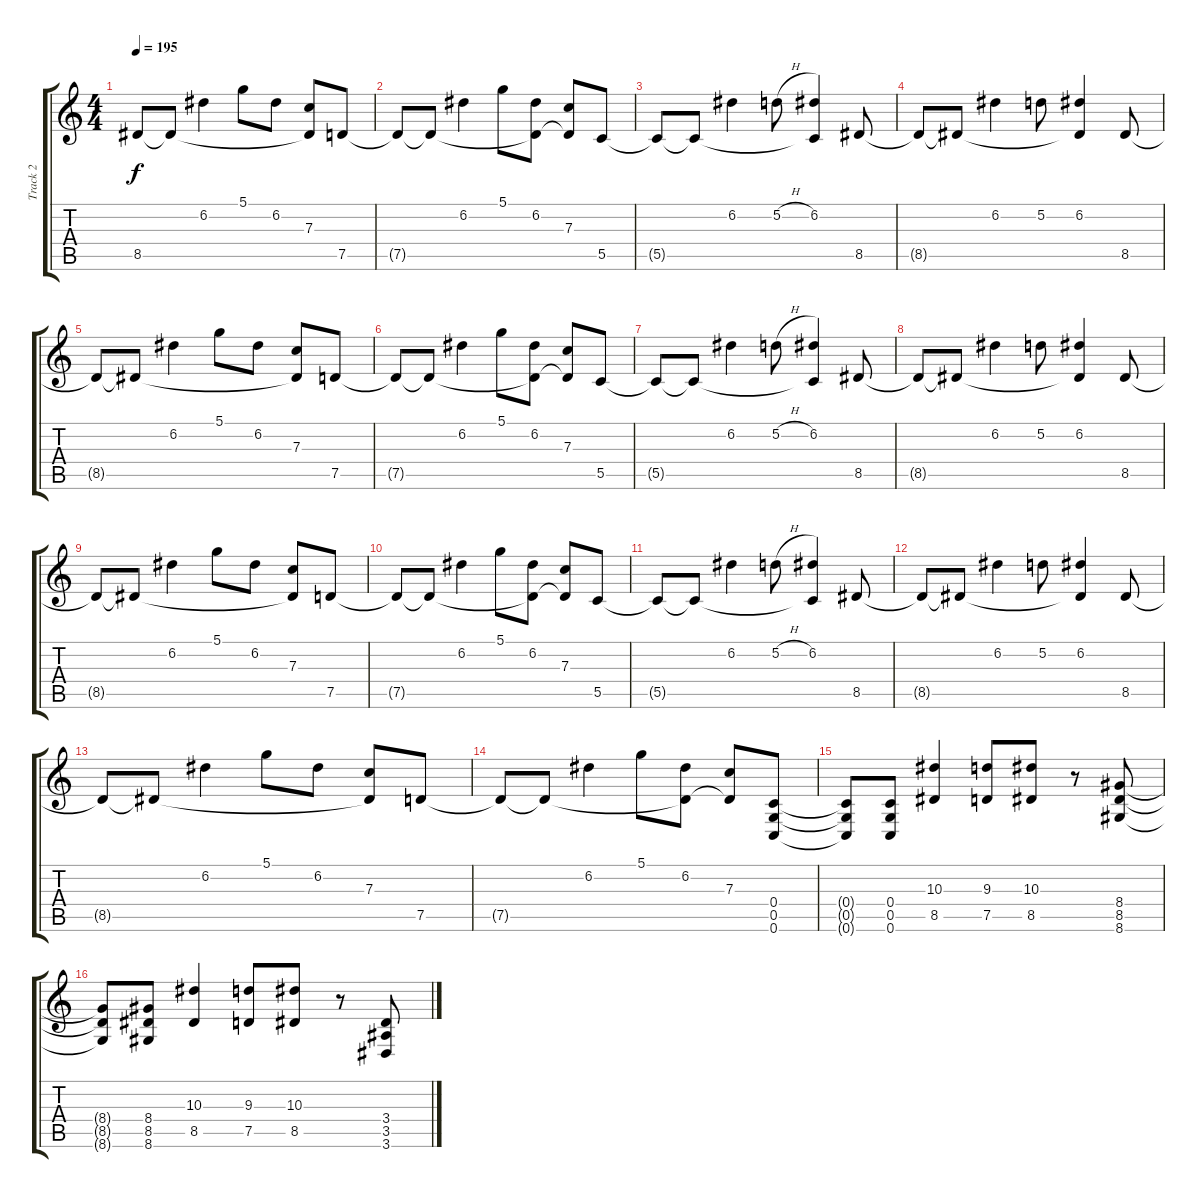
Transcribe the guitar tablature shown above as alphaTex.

\track ("Track 2" "Track 2") {instrument distortionguitar}
\staff {score tabs}
\tuning (D4 A3 F3 C3 G2 C2) {hide}
\ts (4 4)
\tempo 195
\clef g2
\ks c
8.5{t}.8{dy f} 8.5{t}.8 6.2.4 5.1.8 6.2.8 (7.3 8.5{t}).8 7.5.8 |
7.5{t}.8 7.5{t}.8 6.2.4 5.1.8 (6.2 7.5{t}).8 (7.3 7.5{t}).8 5.5.8 |
5.5{t}.8 5.5{t}.8 6.2.4 5.2{h}.8 (6.2 5.5{t}).4 8.5.8 |
8.5{t}.8 8.5{t}.8 6.2.4 5.2.8 (6.2 8.5{t}).4 8.5.8 |
8.5{t}.8 8.5{t}.8 6.2.4 5.1.8 6.2.8 (7.3 8.5{t}).8 7.5.8 |
7.5{t}.8 7.5{t}.8 6.2.4 5.1.8 (6.2 7.5{t}).8 (7.3 7.5{t}).8 5.5.8 |
5.5{t}.8 5.5{t}.8 6.2.4 5.2{h}.8 (6.2 5.5{t}).4 8.5.8 |
8.5{t}.8 8.5{t}.8 6.2.4 5.2.8 (6.2 8.5{t}).4 8.5.8 |
8.5{t}.8 8.5{t}.8 6.2.4 5.1.8 6.2.8 (7.3 8.5{t}).8 7.5.8 |
7.5{t}.8 7.5{t}.8 6.2.4 5.1.8 (6.2 7.5{t}).8 (7.3 7.5{t}).8 5.5.8 |
5.5{t}.8 5.5{t}.8 6.2.4 5.2{h}.8 (6.2 5.5{t}).4 8.5.8 |
8.5{t}.8 8.5{t}.8 6.2.4 5.2.8 (6.2 8.5{t}).4 8.5.8 |
8.5{t}.8 8.5{t}.8 6.2.4 5.1.8 6.2.8 (7.3 8.5{t}).8 7.5.8 |
7.5{t}.8 7.5{t}.8 6.2.4 5.1.8 (6.2 7.5{t}).8 (7.3 7.5{t}).8 (0.4 0.5 0.6).8{instrument distortionguitar} |
(0.4{t} 0.5{t} 0.6{t}).8 (0.4 0.5 0.6).8 (10.3 8.5).4 (9.3 7.5).8 (10.3 8.5).8 r.8 (8.4 8.5 8.6).8 |
(8.4{t} 8.5{t} 8.6{t}).8 (8.4 8.5 8.6).8 (10.3 8.5).4 (9.3 7.5).8 (10.3 8.5).8 r.8 (3.4 3.5 3.6).8
